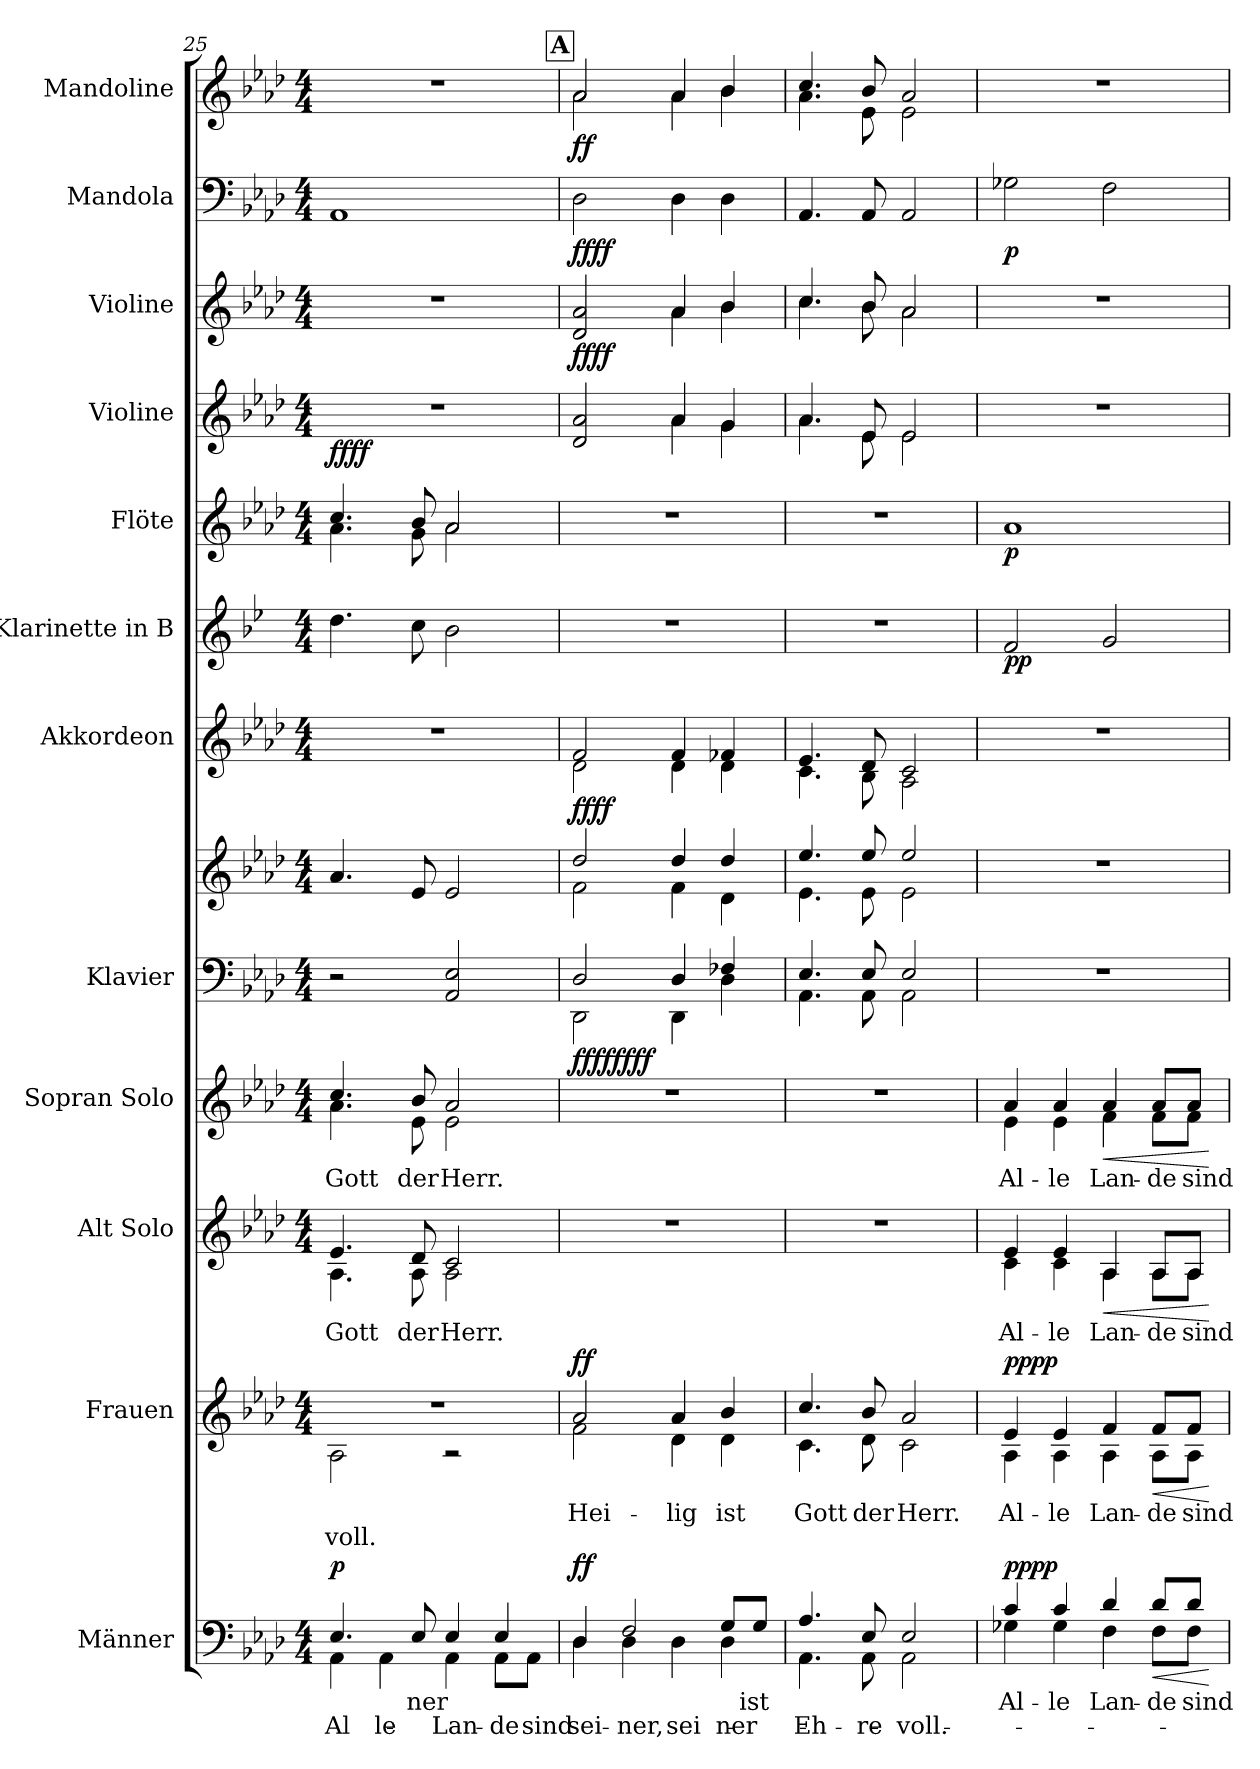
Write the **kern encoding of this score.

**kern	**text	**text	**dynam	**kern	**text	**text	**dynam	**kern	**text	**dynam	**kern	**text	**dynam	**kern	**kern	**dynam	**kern	**dynam	**kern	**dynam	**kern	**dynam	**kern	**dynam	**kern	**dynam	**kern	**dynam	**kern	**dynam
*part12	*part12	*part12	*part12	*part11	*part11	*part11	*part11	*part10	*part10	*part10	*part9	*part9	*part9	*part8	*part8	*part8	*part7	*part7	*part6	*part6	*part5	*part5	*part4	*part4	*part3	*part3	*part2	*part2	*part1	*part1
*staff13	*staff13	*staff13	*staff13	*staff12	*staff12	*staff12	*staff12	*staff11	*staff11	*staff11	*staff10	*staff10	*staff10	*staff9	*staff8	*staff8/9	*staff7	*staff7	*staff6	*staff6	*staff5	*staff5	*staff4	*staff4	*staff3	*staff3	*staff2	*staff2	*staff1	*staff1
*I"Männer	*	*	*	*I"Frauen	*	*	*	*I"Alt Solo	*	*	*I"Sopran Solo	*	*	*I"Klavier	*	*	*I"Akkordeon	*	*I"Klarinette in B	*	*I"Flöte	*	*I"Violine	*	*I"Violine	*	*I"Mandola	*	*I"Mandoline	*
*I'M.	*	*	*	*	*	*	*	*I'A.	*	*	*I'S.	*	*	*I'Klav.	*	*	*I'Akk.	*	*	*	*I'Fl.	*	*I'Vl.	*	*I'Vl.	*	*	*	*I'Mand.	*
*clefF4	*	*	*	*clefG2	*	*	*	*clefG2	*	*	*clefG2	*	*	*clefF4	*clefG2	*	*clefG2	*	*clefG2	*	*clefG2	*	*clefG2	*	*clefG2	*	*clefF4	*	*clefG2	*
*	*	*	*	*	*	*	*	*	*	*	*	*	*	*	*	*	*	*	*ITrd1c2	*	*	*	*	*	*	*	*	*	*	*
*k[b-e-a-d-]	*	*	*	*k[b-e-a-d-]	*	*	*	*k[b-e-a-d-]	*	*	*k[b-e-a-d-]	*	*	*k[b-e-a-d-]	*k[b-e-a-d-]	*	*k[b-e-a-d-]	*	*k[b-e-a-d-]	*	*k[b-e-a-d-]	*	*k[b-e-a-d-]	*	*k[b-e-a-d-]	*	*k[b-e-a-d-]	*	*k[b-e-a-d-]	*
*M4/4	*	*	*	*M4/4	*	*	*	*M4/4	*	*	*M4/4	*	*	*M4/4	*M4/4	*	*M4/4	*	*M4/4	*	*M4/4	*	*M4/4	*	*M4/4	*	*M4/4	*	*M4/4	*
=25	=25	=25	=25	=25	=25	=25	=25	=25	=25	=25	=25	=25	=25	=25	=25	=25	=25	=25	=25	=25	=25	=25	=25	=25	=25	=25	=25	=25	=25	=25
!	!LO:LY:b	!	!	!	!	!	!	!	!	!	!	!	!	!	!	!	!	!	!	!	!	!	!	!	!	!	!	!	!	!
*^	*	*	*	*	*	*	*	*	*	*	*	*	*	*	*	*	*	*	*	*	*	*	*	*	*	*	*	*	*	*
!	!	!	!LO:LY:b	!LO:DY:b	!	!	!LO:LY:b	!	!	!LO:LY:b	!	!	!LO:LY:b	!	!	!	!	!	!	!	!	!	!	!	!LO:DY:b	!	!	!	!	!	!
*	*	*	*	*	*^	*	*	*	*^	*	*	*^	*	*	*	*	*	*	*	*	*	*^	*	*	*	*	*	*	*	*	*
!	!	!	!	!	!	!	!	!	!	!	!	!	!	!	!	!	!	!	!	!	!	!	!	!	!	!	!	!	!LO:DY:n=1:b	!	!	!	!	!	!
4.E-/	4AA-\	.	Al-	p	1r	2A-\	.	voll.	.	4.e-/	4.A-\	Gott	.	4.cc/	4.a-\	Gott	.	2r	4.a-/	.	1r	.	4.cc\	.	4.cc/	4.a-\	.	1r	ff ff	1r	.	1AA-	.	1r	.
!	!	!	!LO:LY:b	!	!	!	!	!	!	!	!	!	!	!	!	!	!	!	!	!	!	!	!	!	!	!	!	!	!	!	!	!	!	!	!
.	4AA-\	.	-le	.	.	.	.	.	.	.	.	.	.	.	.	.	.	.	.	.	.	.	.	.	.	.	.	.	.	.	.	.	.	.	.
!	!	!LO:LY:b	!	!	!	!	!	!	!	!	!	!LO:LY:b	!	!	!	!LO:LY:b	!	!	!	!	!	!	!	!	!	!	!	!	!	!	!	!	!	!	!
8E-/	.	-ner	.	.	.	.	.	.	.	8d-/	8A-\	der	.	8b-/	8e-\	der	.	.	8e-/	.	.	.	8b-\	.	8b-/	8g\	.	.	.	.	.	.	.	.	.
!	!	!LO:LY:b	!	!	!	!	!	!	!	!	!	!	!	!	!	!	!	!	!	!	!	!	!	!	!	!	!	!	!	!	!	!	!	!	!
!	!	!	!LO:LY:b	!	!	!	!	!	!	!	!	!LO:LY:b	!	!	!	!LO:LY:b	!	!	!	!	!	!	!	!	!	!	!	!	!	!	!	!	!	!	!
4E-/	4AA-\	.	Lan-	.	.	2r	.	.	.	2c/	2A-\	Herr.	.	2a-/	2e-\	Herr.	.	2AA-/ 2E-/	2e-/	.	.	.	2a-\	.	2a-/	2a-\	.	.	.	.	.	.	.	.	.
!	!	!LO:LY:b	!	!	!	!	!	!	!	!	!	!	!	!	!	!	!	!	!	!	!	!	!	!	!	!	!	!	!	!	!	!	!	!	!
!	!	!	!LO:LY:b	!	!	!	!	!	!	!	!	!	!	!	!	!	!	!	!	!	!	!	!	!	!	!	!	!	!	!	!	!	!	!	!
4E-/	8AA-\L	.	-de	.	.	.	.	.	.	.	.	.	.	.	.	.	.	.	.	.	.	.	.	.	.	.	.	.	.	.	.	.	.	.	.
!	!	!	!LO:LY:b	!	!	!	!	!	!	!	!	!	!	!	!	!	!	!	!	!	!	!	!	!	!	!	!	!	!	!	!	!	!	!	!
.	8AA-\J	.	sind	.	.	.	.	.	.	.	.	.	.	.	.	.	.	.	.	.	.	.	.	.	.	.	.	.	.	.	.	.	.	.	.
*	*	*	*	*	*	*	*	*	*	*v	*v	*	*	*	*	*	*	*	*	*	*	*	*	*	*v	*v	*	*	*	*	*	*	*	*	*
*	*	*	*	*	*	*	*	*	*	*	*	*	*v	*v	*	*	*	*	*	*	*	*	*	*	*	*	*	*	*	*	*	*	*
!!LO:PB:g=z
!!LO:REH:place=s1:a:B:fs=14:t=A
=26	=26	=26	=26	=26	=26	=26	=26	=26	=26	=26	=26	=26	=26	=26	=26	=26	=26	=26	=26	=26	=26	=26	=26	=26	=26	=26	=26	=26	=26	=26	=26	=26
!	!	!LO:LY:b	!	!	!	!	!	!	!	!	!	!	!	!	!	!	!	!	!	!	!	!	!	!	!	!	!	!	!	!	!	!
!	!	!	!LO:LY:b	!LO:DY:b	!	!	!LO:LY:b	!	!	!	!	!	!	!	!	!	!	!	!	!	!	!	!	!	!	!	!	!	!	!	!	!
*	*	*	*	*	*	*	*	*	*	*	*	*	*	*	*	*^	*^	*	*^	*	*	*	*	*	*^	*	*^	*	*	*	*^	*
!	!	!	!	!LO:DY:n=1:b	!	!	!	!	!LO:DY:b	!	!	!	!	!	!	!	!	!	!	!	!	!	!	!	!	!	!	!	!	!	!	!	!	!	!	!	!	!
!	!	!	!	!	!	!	!	!	!LO:DY:n=1:b	!	!	!	!	!	!	!	!	!	!	!LO:DY:b=2	!	!	!	!	!	!	!	!	!	!	!	!	!	!	!	!	!	!
!	!	!	!	!	!	!	!	!	!	!	!	!	!	!	!	!	!	!	!	!LO:DY:n=1:b=2	!	!	!	!	!	!	!	!	!	!	!	!	!	!	!	!	!	!
!	!	!	!	!	!	!	!	!	!	!	!	!	!	!	!	!	!	!	!	!LO:DY:n=2:b	!	!	!	!	!	!	!	!	!	!	!	!	!	!	!	!	!	!
!	!	!	!	!	!	!	!	!	!	!	!	!	!	!	!	!	!	!	!	!LO:DY:n=3:b	!	!	!LO:DY:b	!	!	!	!	!	!	!	!	!	!	!	!	!	!	!
!	!	!	!	!	!	!	!	!	!	!	!	!	!	!	!	!	!	!	!	!	!	!	!LO:DY:n=1:b	!	!	!	!	!	!	!	!	!	!LO:DY:b	!	!	!	!	!
!	!	!	!	!	!	!	!	!	!	!	!	!	!	!	!	!	!	!	!	!	!	!	!	!	!	!	!	!	!	!	!	!	!LO:DY:n=1:b	!	!LO:DY:b	!	!	!
!	!	!	!	!	!	!	!	!	!	!	!	!	!	!	!	!	!	!	!	!	!	!	!	!	!	!	!	!	!	!	!	!	!	!	!LO:DY:n=1:b	!	!	!LO:DY:b
4D-/	4D-\	.	sei-	f f	2a-/	2f\	Hei-	.	f f	1r	.	.	1r	.	.	2D-/	2DD-\	2dd-/	2f\	ff ff ff ff	2f/	2d-\	ff ff	1r	.	1r	.	2d-/ 2a-/	2ryy	.	2d-/ 2a-/	2ryy	ff ff	2D-\	ff ff	2a-/	2a-\	ff
!	!	!LO:LY:b	!	!	!	!	!	!	!	!	!	!	!	!	!	!	!	!	!	!	!	!	!	!	!	!	!	!	!	!	!	!	!	!	!	!	!	!
!	!	!	!LO:LY:b	!	!	!	!	!	!	!	!	!	!	!	!	!	!	!	!	!	!	!	!	!	!	!	!	!	!	!	!	!	!	!	!	!	!	!
2F/	4D-\	.	-ner,	.	.	.	.	.	.	.	.	.	.	.	.	.	.	.	.	.	.	.	.	.	.	.	.	.	.	.	.	.	.	.	.	.	.	.
!	!	!	!LO:LY:b	!	!	!	!LO:LY:b	!	!	!	!	!	!	!	!	!	!	!	!	!	!	!	!	!	!	!	!	!	!	!	!	!	!	!	!	!	!	!
.	4D-\	.	sei-	.	4a-/	4d-\	-lig	.	.	.	.	.	.	.	.	4D-/	4DD-\	4dd-/	4f\	.	4f/	4d-\	.	.	.	.	.	4a-/	4a-\	.	4a-/	4a-\	.	4D-\	.	4a-/	4a-\	.
!	!	!LO:LY:b	!	!	!	!	!	!	!	!	!	!	!	!	!	!	!	!	!	!	!	!	!	!	!	!	!	!	!	!	!	!	!	!	!	!	!	!
!	!	!	!LO:LY:b	!	!	!	!LO:LY:b	!	!	!	!	!	!	!	!	!	!	!	!	!	!	!	!	!	!	!	!	!	!	!	!	!	!	!	!	!	!	!
8G/L	4D-\	.	-ner	.	4b-/	4d-\	ist	.	.	.	.	.	.	.	.	4F-X/	4D-\	4dd-/	4d-\	.	4f-X/	4d-\	.	.	.	.	.	4g/	4g\	.	4b-/	4b-\	.	4D-\	.	4b-/	4b-\	.
!	!	!LO:LY:b	!	!	!	!	!	!	!	!	!	!	!	!	!	!	!	!	!	!	!	!	!	!	!	!	!	!	!	!	!	!	!	!	!	!	!	!
8G/J	.	ist	.	.	.	.	.	.	.	.	.	.	.	.	.	.	.	.	.	.	.	.	.	.	.	.	.	.	.	.	.	.	.	.	.	.	.	.
=27	=27	=27	=27	=27	=27	=27	=27	=27	=27	=27	=27	=27	=27	=27	=27	=27	=27	=27	=27	=27	=27	=27	=27	=27	=27	=27	=27	=27	=27	=27	=27	=27	=27	=27	=27	=27	=27	=27
!	!	!LO:LY:b	!	!	!	!	!	!	!	!	!	!	!	!	!	!	!	!	!	!	!	!	!	!	!	!	!	!	!	!	!	!	!	!	!	!	!	!
!	!	!	!LO:LY:b	!	!	!	!LO:LY:b	!	!	!	!	!	!	!	!	!	!	!	!	!	!	!	!	!	!	!	!	!	!	!	!	!	!	!	!	!	!	!
4.A-/	4.AA-\	.	Eh-	.	4.cc/	4.c\	Gott	.	.	1r	.	.	1r	.	.	4.E-/	4.AA-\	4.ee-/	4.e-\	.	4.e-/	4.c\	.	1r	.	1r	.	4.a-/	4.a-\	.	4.cc/	4.cc\	.	4.AA-/	.	4.cc/	4.a-\	.
!	!	!LO:LY:b	!	!	!	!	!	!	!	!	!	!	!	!	!	!	!	!	!	!	!	!	!	!	!	!	!	!	!	!	!	!	!	!	!	!	!	!
!	!	!	!LO:LY:b	!	!	!	!LO:LY:b	!	!	!	!	!	!	!	!	!	!	!	!	!	!	!	!	!	!	!	!	!	!	!	!	!	!	!	!	!	!	!
8E-/	8AA-\	.	-re	.	8b-/	8d-\	der	.	.	.	.	.	.	.	.	8E-/	8AA-\	8ee-/	8e-\	.	8d-/	8B-\	.	.	.	.	.	8e-/	8e-\	.	8b-/	8b-\	.	8AA-/	.	8b-/	8e-\	.
!	!	!LO:LY:b	!	!	!	!	!	!	!	!	!	!	!	!	!	!	!	!	!	!	!	!	!	!	!	!	!	!	!	!	!	!	!	!	!	!	!	!
!	!	!	!LO:LY:b	!	!	!	!LO:LY:b	!	!	!	!	!	!	!	!	!	!	!	!	!	!	!	!	!	!	!	!	!	!	!	!	!	!	!	!	!	!	!
2E-/	2AA-\	.	voll.	.	2a-/	2c\	Herr.	.	.	.	.	.	.	.	.	2E-/	2AA-\	2ee-/	2e-\	.	2c/	2A-\	.	.	.	.	.	2e-/	2e-\	.	2a-/	2a-\	.	2AA-/	.	2a-/	2e-\	.
=28	=28	=28	=28	=28	=28	=28	=28	=28	=28	=28	=28	=28	=28	=28	=28	=28	=28	=28	=28	=28	=28	=28	=28	=28	=28	=28	=28	=28	=28	=28	=28	=28	=28	=28	=28	=28	=28	=28
!	!	!LO:LY:b	!	!LO:DY:b	!	!	!LO:LY:b	!	!	!	!LO:LY:b	!	!	!LO:LY:b	!	!	!	!	!	!	!	!	!	!	!	!	!	!	!	!	!	!	!	!	!	!	!	!
*	*	*	*	*	*	*	*	*	*	*^	*	*	*^	*	*	*	*	*	*	*	*	*	*	*	*	*	*	*	*	*	*	*	*	*	*	*	*	*
!	!	!	!	!LO:DY:n=1:b	!	!	!	!	!LO:DY:b	!	!	!	!	!	!	!	!	!	!	!	!	!	!	!	!	!	!	!	!	!	!	!	!	!	!	!	!	!	!	!
!	!	!	!	!	!	!	!	!	!LO:DY:n=1:b	!	!	!	!	!	!	!	!	!	!	!	!	!	!	!	!	!	!LO:DY:b	!	!	!	!	!	!	!	!	!	!	!	!	!
!	!	!	!	!	!	!	!	!	!	!	!	!	!	!	!	!	!	!	!	!	!	!	!	!	!	!	!LO:DY:n=1:b	!	!LO:DY:b	!	!	!	!	!	!	!	!LO:DY:b	!	!	!
*	*	*	*	*	*	*	*	*	*	*	*	*	*	*	*	*	*	*v	*v	*	*	*	*v	*v	*	*	*	*	*	*v	*v	*	*v	*v	*	*	*	*v	*v	*
*	*	*	*	*	*	*	*	*	*	*	*	*	*	*	*	*	*	*	*v	*v	*	*	*	*	*	*	*	*	*	*	*	*	*	*	*
4c/	4G-X\	Al-	.	pp pp	4e-/	4A-\	Al-	.	pp pp	4e-/	4c\	Al-	.	4a-/	4e-\	Al-	.	1r	1r	.	1r	.	2e-/	p p	1a-	p	1r	.	1r	.	2G-X\	p	1r	.
!	!	!LO:LY:b	!	!	!	!	!LO:LY:b	!	!	!	!	!LO:LY:b	!	!	!	!LO:LY:b	!	!	!	!	!	!	!	!	!	!	!	!	!	!	!	!	!	!
4c/	4G-\	-le	.	.	4e-/	4A-\	-le	.	.	4e-/	4c\	-le	.	4a-/	4e-\	-le	.	.	.	.	.	.	.	.	.	.	.	.	.	.	.	.	.	.
!	!	!LO:LY:b	!	!	!	!	!LO:LY:b	!	!	!	!	!LO:LY:b	!LO:HP:b	!	!	!LO:LY:b	!LO:HP:b	!	!	!	!	!	!	!	!	!	!	!	!	!	!	!	!	!
4d-/	4F\	Lan-	.	.	4f/	4A-\	Lan-	.	.	4A-/	4A-\	Lan-	<	4a-/	4f\	Lan-	<	.	.	.	.	.	2f/	.	.	.	.	.	.	.	2F\	.	.	.
!	!	!LO:LY:b	!	!LO:HP:b	!	!	!LO:LY:b	!	!LO:HP:b	!	!	!LO:LY:b	!	!	!	!LO:LY:b	!	!	!	!	!	!	!	!	!	!	!	!	!	!	!	!	!	!
8d-/L	8F\L	-de	.	<	8f/L	8A-\L	-de	.	<	8A-/L	8A-\L	-de	.	8a-/L	8f\L	-de	.	.	.	.	.	.	.	.	.	.	.	.	.	.	.	.	.	.
!	!	!LO:LY:b	!	!	!	!	!LO:LY:b	!	!	!	!	!LO:LY:b	!	!	!	!LO:LY:b	!	!	!	!	!	!	!	!	!	!	!	!	!	!	!	!	!	!
8d-/J	8F\J	sind	.	.	8f/J	8A-\J	sind	.	.	8A-/J	8A-\J	sind	.	8a-/J	8f\J	sind	.	.	.	.	.	.	.	.	.	.	.	.	.	.	.	.	.	.
*v	*v	*	*	*	*	*	*	*	*	*v	*v	*	*	*v	*v	*	*	*	*	*	*	*	*	*	*	*	*	*	*	*	*	*	*	*
*	*	*	*	*v	*v	*	*	*	*	*	*	*	*	*	*	*	*	*	*	*	*	*	*	*	*	*	*	*	*	*	*
.	.	.	[	.	.	.	[	.	.	[	.	.	[	.	.	.	.	.	.	.	.	.	.	.	.	.	.	.	.	.
=	=	=	=	=	=	=	=	=	=	=	=	=	=	=	=	=	=	=	=	=	=	=	=	=	=	=	=	=	=	=
*-	*-	*-	*-	*-	*-	*-	*-	*-	*-	*-	*-	*-	*-	*-	*-	*-	*-	*-	*-	*-	*-	*-	*-	*-	*-	*-	*-	*-	*-	*-
